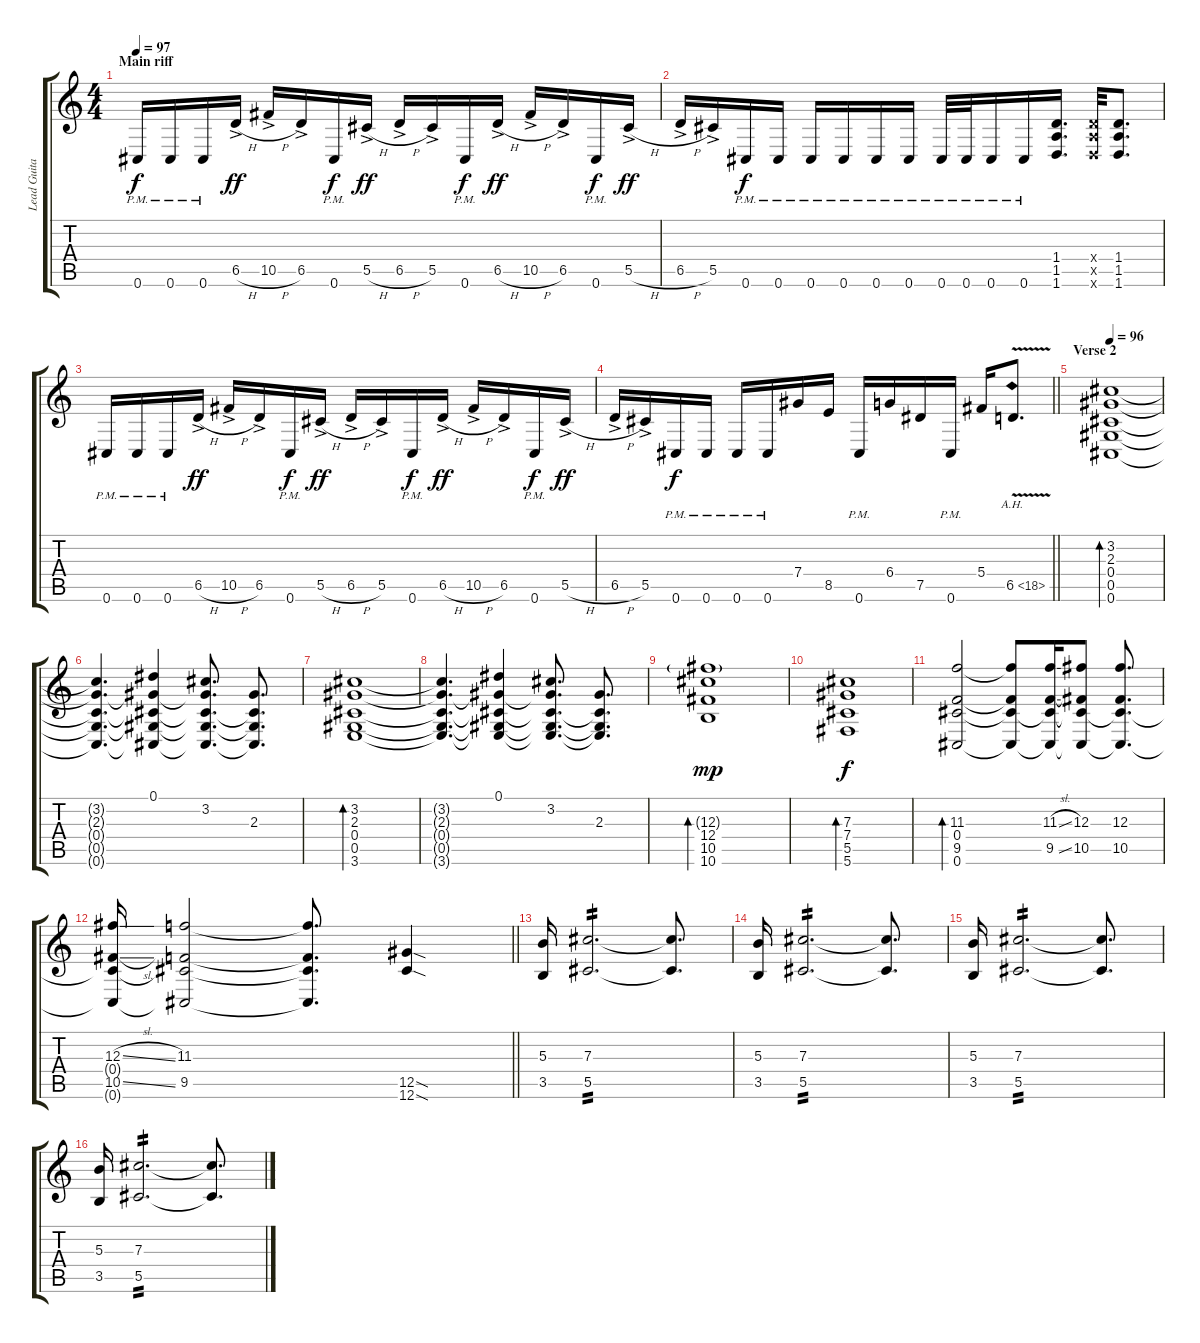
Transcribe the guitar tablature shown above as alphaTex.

\track ("Lead Guitar" "Lead Guita") {instrument overdrivenguitar}
\staff {score tabs}
\tuning (Eb4 Bb3 Gb3 Db3 Ab2 Db2) {hide}
\ts (4 4)
\section ("" "Main riff")
\tempo 97
\clef g2
\ks c
0.6{pm}.16{dy f} 0.6{pm}.16 0.6{pm}.16 6.5{h ac}.16{dy ff} 10.5{h ac}.16 6.5{ac}.16 0.6{pm}.16{dy f} 5.5{h ac}.16{dy ff} 6.5{h ac}.16 5.5{ac}.16 0.6{pm}.16{dy f} 6.5{h ac}.16{dy ff} 10.5{h ac}.16 6.5{ac}.16 0.6{pm}.16{dy f} 5.5{h ac}.16{dy ff} |
6.5{h ac}.16 5.5{ac}.16 0.6{pm}.16{dy f} 0.6{pm}.16 0.6{pm}.16 0.6{pm}.16 0.6{pm}.16 0.6{pm}.16 0.6{pm}.32 0.6{pm}.32 0.6{pm}.16 0.6{pm}.16 (1.4 1.5 1.6).16{d} (1.4{x} 1.5{x} 1.6{x}).32 (1.4 1.5 1.6).8{d} |
0.6{pm}.16 0.6{pm}.16 0.6{pm}.16 6.5{h ac}.16{dy ff} 10.5{h ac}.16 6.5{ac}.16 0.6{pm}.16{dy f} 5.5{h ac}.16{dy ff} 6.5{h ac}.16 5.5{ac}.16 0.6{pm}.16{dy f} 6.5{h ac}.16{dy ff} 10.5{h ac}.16 6.5{ac}.16 0.6{pm}.16{dy f} 5.5{h ac}.16{dy ff} |
\barLineRight lightlight
6.5{h ac}.16 5.5{ac}.16 0.6{pm}.16{dy f} 0.6{pm}.16 0.6{pm}.16 0.6{pm}.16 7.4.16 8.5.16 0.6{pm}.16 6.4.16 7.5.16 0.6{pm}.16 5.4.16 6.5{ah 12 v}.8{d} |
\section ("" "Verse 2")
\tempo 96
(3.2 2.3 0.4 0.5 0.6).1{bd 30 volume 13} |
(3.2{t} 2.3{t} 0.4{t} 0.5{t} 0.6{t}).4{d} (0.1 2.3{t} 0.4{t} 0.5{t} 0.6{t}).4 (3.2 2.3{t} 0.4{t} 0.5{t} 0.6{t}).8{d} (2.3 0.4{t} 0.5{t} 0.6{t}).8{d} |
(3.2 2.3 0.4 0.5 3.6).1{bd 30} |
(3.2{t} 2.3{t} 0.4{t} 0.5{t} 3.6{t}).4{d} (0.1 2.3{t} 0.4{t} 0.5{t} 3.6{t}).4 (3.2 2.3{t} 0.4{t} 0.5{t} 3.6{t}).8{d} (2.3 0.4{t} 0.5{t} 3.6{t}).8{d} |
(12.3{g} 12.4 10.5 10.6).1{bd 30 dy mp} |
(7.3 7.4 5.5 5.6).1{bd 30 dy f} |
(11.3 0.4 9.5 0.6).2{bd 30} (11.3{t} 0.4{t} 9.5{t} 0.6{t}).8 (11.3{sl} 0.4{t} 9.5{sl} 0.6{t}).16 (12.3 0.4{t} 10.5 0.6{t}).8 (12.3 0.4{t} 10.5 0.6{t}).8{d} |
\barLineRight lightlight
(12.3{sl} 0.4{t} 10.5{sl} 0.6{t}).16 (11.3 0.4{t} 9.5 0.6{t}).2 (11.3{t} 0.4{t} 9.5{t} 0.6{t}).8{d} (12.5{sod} 12.6{sod}).4 |
\section ("" "")
(5.3 3.5).16{volume 11 balance 6} (7.3 5.5).2{d tp 2} (7.3{t} 5.5{t}).8{d} |
(5.3 3.5).16 (7.3 5.5).2{d tp 2} (7.3{t} 5.5{t}).8{d} |
(5.3 3.5).16 (7.3 5.5).2{d tp 2} (7.3{t} 5.5{t}).8{d} |
(5.3 3.5).16 (7.3 5.5).2{d tp 2} (7.3{t} 5.5{t}).8{d}
